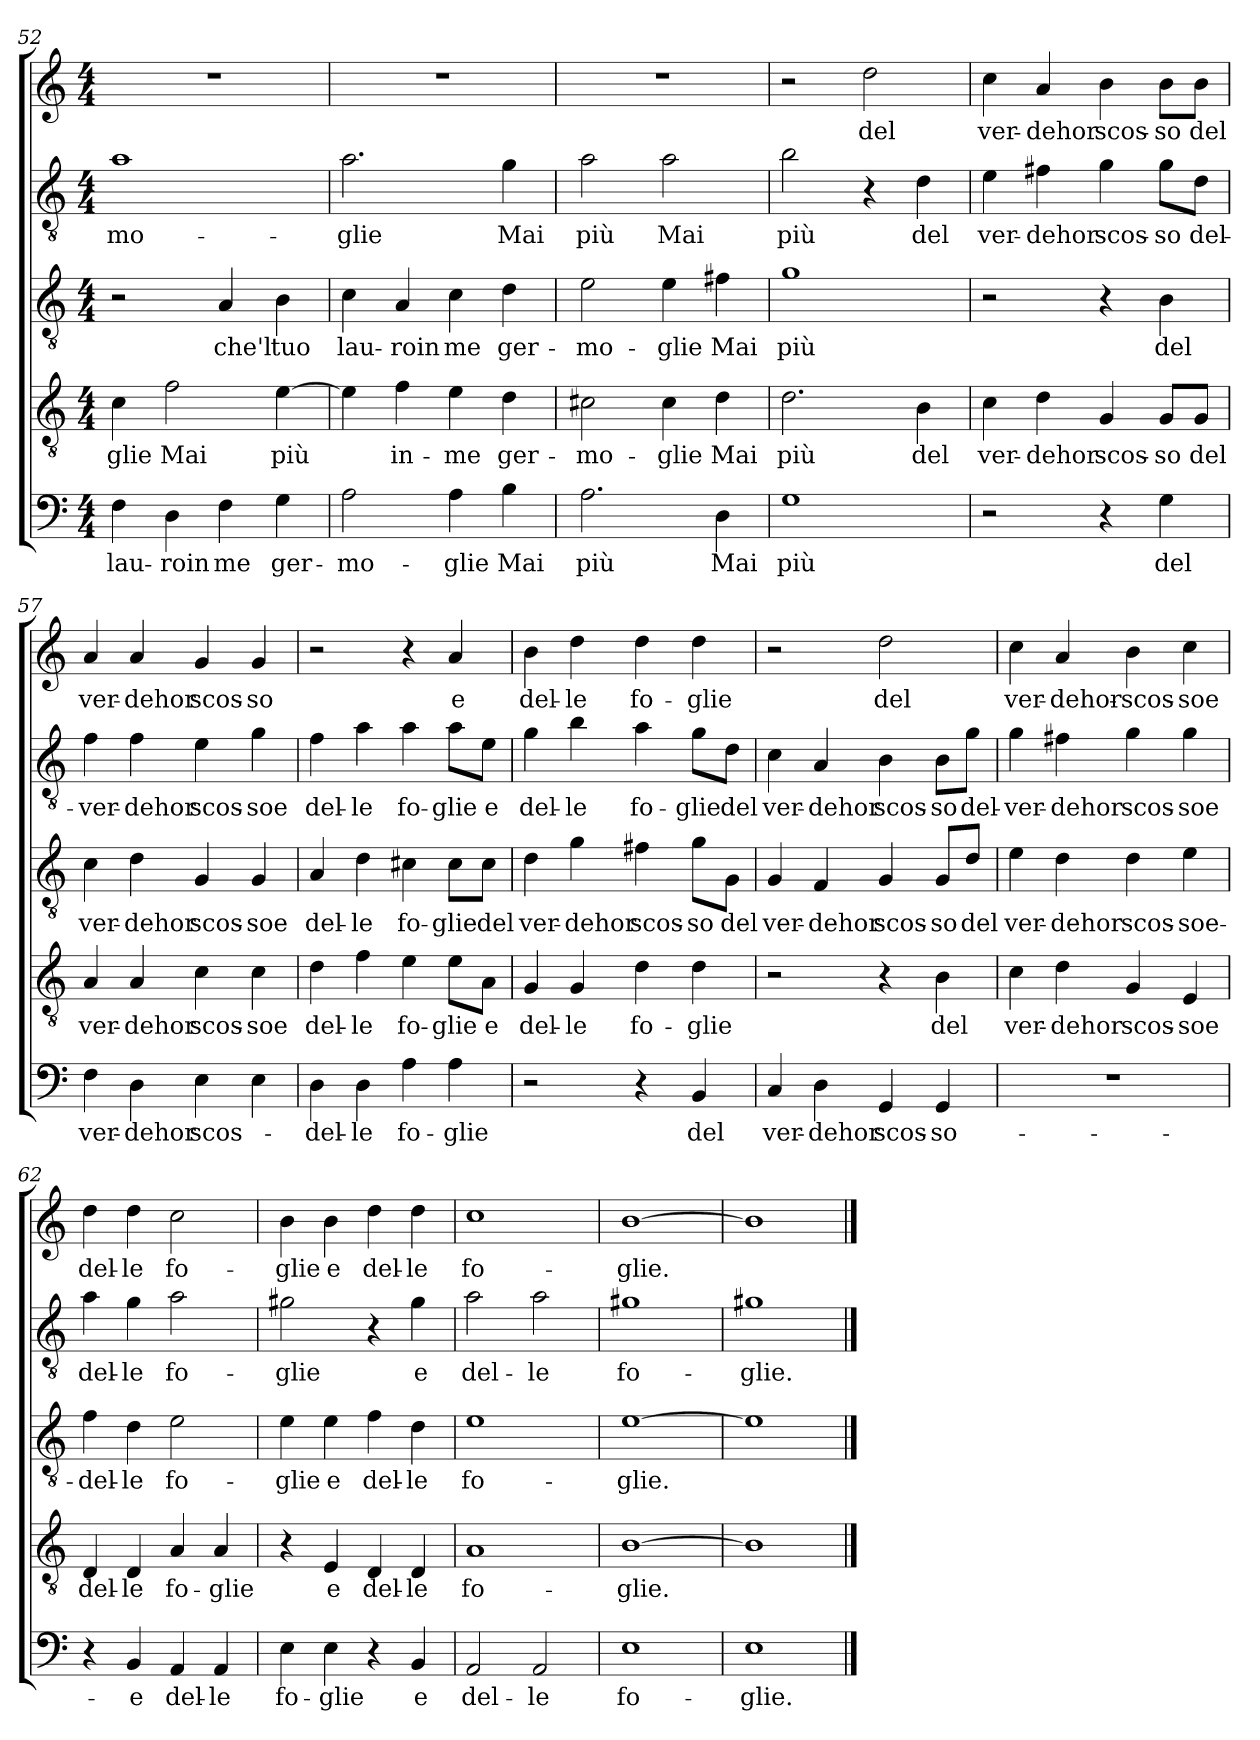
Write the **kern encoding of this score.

**kern	**text	**kern	**text	**kern	**text	**kern	**text	**kern	**text
*part5	*part5	*part4	*part4	*part3	*part3	*part2	*part2	*part1	*part1
*staff5	*staff5	*staff4	*staff4	*staff3	*staff3	*staff2	*staff2	*staff1	*staff1
*clefF4	*	*clefGv2	*	*clefGv2	*	*clefGv2	*	*clefG2	*
*k[]	*	*k[]	*	*k[]	*	*k[]	*	*k[]	*
*M4/4	*	*M4/4	*	*M4/4	*	*M4/4	*	*M4/4	*
=52	=52	=52	=52	=52	=52	=52	=52	=52	=52
4F\	lau-	4c\	glie	2r	.	1a\	mo-	1r	.
4D\	roin	2f\	Mai	.	.	.	.	.	.
4F\	me	.	.	4A/	che'l	.	.	.	.
4G\	ger-	[4e\	più	4B\	tuo	.	.	.	.
=53	=53	=53	=53	=53	=53	=53	=53	=53	=53
2A\	mo-	4e\]	.	4c\	lau-	2.a\	glie	1r	.
.	.	4f\	in-	4A/	roin	.	.	.	.
4A\	glie	4e\	me	4c\	me	.	.	.	.
4B\	Mai	4d\	ger-	4d\	ger-	4g\	Mai	.	.
=54	=54	=54	=54	=54	=54	=54	=54	=54	=54
2.A\	più	2c#X\	mo-	2e\	mo-	2a\	più	1r	.
.	.	4c#\	glie	4e\	glie	2a\	Mai	.	.
4D\	Mai	4d\	Mai	4f#X\	Mai	.	.	.	.
=55	=55	=55	=55	=55	=55	=55	=55	=55	=55
1G\	più	2.d\	più	1g\	più	2b\	più	2r	.
.	.	.	.	.	.	4r	.	2dd\	del
.	.	4B\	del	.	.	4d\	del	.	.
=56	=56	=56	=56	=56	=56	=56	=56	=56	=56
2r	.	4c\	ver-	2r	.	4e\	ver-	4cc\	ver-
.	.	4d\	dehor	.	.	4f#X\	dehor	4a/	dehor
4r	.	4G/	scos-	4r	.	4g\	scos-	4b\	scos-
4G\	del	8G/L	so	4B\	del	8g\L	so	8b\L	so
.	.	8G/J	del	.	.	8d\J	del-	8b\J	del
=57	=57	=57	=57	=57	=57	=57	=57	=57	=57
4F\	ver-	4A/	ver-	4c\	ver-	4f\	ver-	4a/	ver-
4D\	dehor	4A/	dehor	4d\	dehor	4f\	dehor	4a/	dehor
4E\	scos-	4c\	scos-	4G/	scos-	4e\	scos-	4g/	scos-
4E\	.	4c\	soe	4G/	soe	4g\	soe	4g/	so
=58	=58	=58	=58	=58	=58	=58	=58	=58	=58
4D\	del-	4d\	del-	4A/	del-	4f\	del-	2r	.
4D\	le	4f\	le	4d\	le	4a\	le	.	.
4A\	fo-	4e\	fo-	4c#X\	fo-	4a\	fo-	4r	.
4A\	glie	8e\L	glie	8c#\L	glie	8a\L	glie	4a/	e
.	.	8A\J	e	8c#\J	del	8e\J	e	.	.
=59	=59	=59	=59	=59	=59	=59	=59	=59	=59
2r	.	4G/	del-	4d\	ver-	4g\	del-	4b\	del-
.	.	4G/	le	4g\	dehor	4b\	le	4dd\	le
4r	.	4d\	fo-	4f#X\	scos-	4a\	fo-	4dd\	fo-
4BB/	del	4d\	glie	8g\L	so	8g\L	glie	4dd\	glie
.	.	.	.	8G\J	del	8d\J	del	.	.
=60	=60	=60	=60	=60	=60	=60	=60	=60	=60
4C/	ver-	2r	.	4G/	ver-	4c\	ver-	2r	.
4D\	dehor	.	.	4F/	dehor	4A/	dehor	.	.
4GG/	scos-	4r	.	4G/	scos-	4B\	scos-	2dd\	del
4GG/	so-	4B\	del	8G/L	so	8B\L	so	.	.
.	.	.	.	8d/J	del	8g\J	del-	.	.
=61	=61	=61	=61	=61	=61	=61	=61	=61	=61
1r	.	4c\	ver-	4e\	ver-	4g\	ver-	4cc\	ver-
.	.	4d\	dehor	4d\	dehor	4f#X\	dehor	4a/	dehor-
.	.	4G/	scos-	4d\	scos-	4g\	scos-	4b\	scos-
.	.	4E/	soe	4e\	soe-	4g\	soe	4cc\	soe
=62	=62	=62	=62	=62	=62	=62	=62	=62	=62
4r	.	4D/	del-	4f\	del-	4a\	del-	4dd\	del-
4BB/	e	4D/	le	4d\	le	4g\	le	4dd\	le
4AA/	del-	4A/	fo-	2e\	fo-	2a\	fo-	2cc\	fo-
4AA/	le	4A/	glie	.	.	.	.	.	.
=63	=63	=63	=63	=63	=63	=63	=63	=63	=63
4E\	fo-	4r	.	4e\	glie	2g#X\	glie	4b\	glie
4E\	glie	4E/	e	4e\	e	.	.	4b\	e
4r	.	4D/	del-	4f\	del-	4r	.	4dd\	del-
4BB/	e	4D/	le	4d\	le	4g#\	e	4dd\	le
=64	=64	=64	=64	=64	=64	=64	=64	=64	=64
2AA/	del-	1A/	fo-	1e\	fo-	2a\	del-	1cc\	fo-
2AA/	le	.	.	.	.	2a\	le	.	.
=65	=65	=65	=65	=65	=65	=65	=65	=65	=65
1E\	fo-	[1B\	glie.	[1e\	glie.	1g#X\	fo-	[1b\	glie.
=66	=66	=66	=66	=66	=66	=66	=66	=66	=66
1E\	glie.	1B\]	.	1e\]	.	1g#X\	glie.	1b\]	.
==	==	==	==	==	==	==	==	==	==
*-	*-	*-	*-	*-	*-	*-	*-	*-	*-
